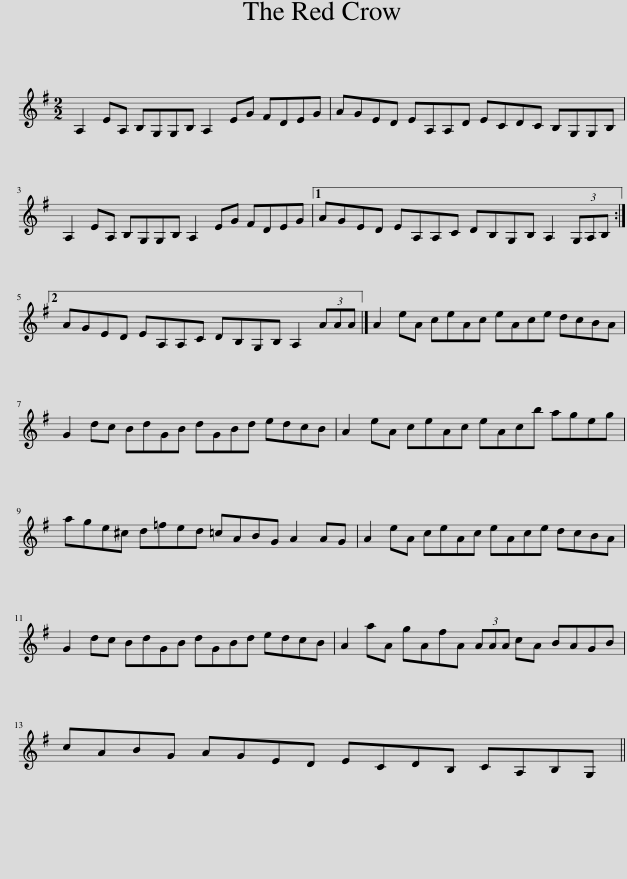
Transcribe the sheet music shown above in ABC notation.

X:1
L:1/8
M:2/2
I:linebreak $
K:G
V:1 treble
V:1
 A,2 EA, B,G,G,B, A,2 EG FDEG | AGED EA,A,D ECDC B,G,G,B, |$ A,2 EA, B,G,G,B, A,2 EG FDEG |1 AGED EA,A,C DB,G,B, A,2 (3G,A,B, :|2$ AGED EA,A,C DB,G,B, A,2 (3AAA |] %5
 A2 eA ceAc eAce dcBA |$ G2 dc BdGB dGBd edcB | A2 eA ceAc eAcb ageg |$ age^c d=fed =cABG A2 AG | A2 eA ceAc eAce dcBA |$ %10
 G2 dc BdGB dGBd edcB | A2 aA gAfA (3AAA cA BAGB |$ cABG AGED ECDB, CA,B,G, || %13
